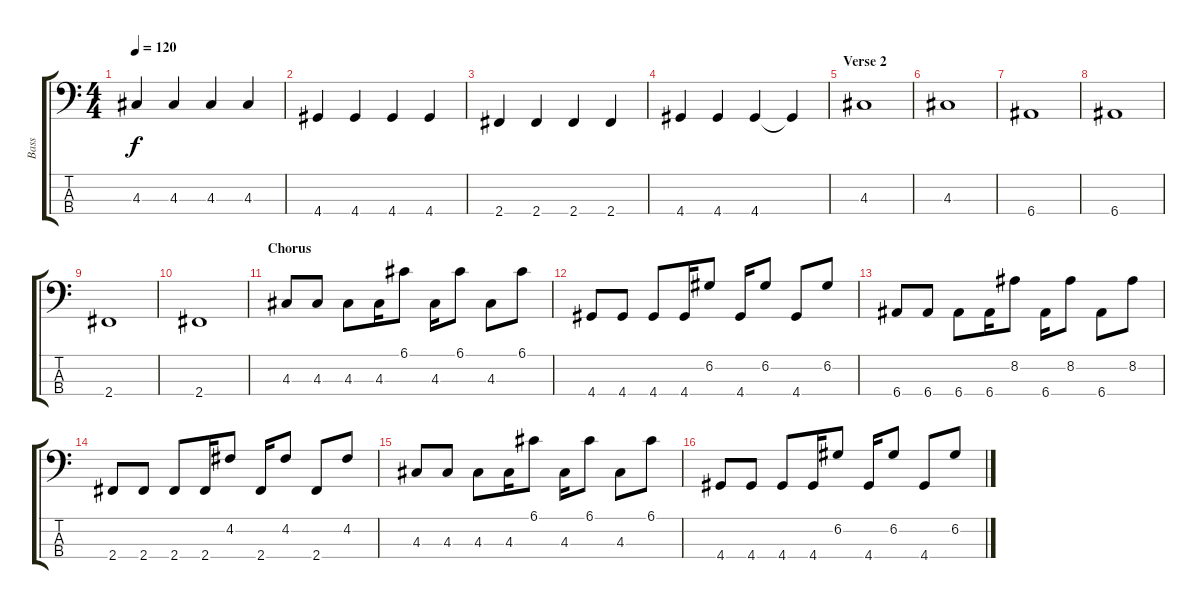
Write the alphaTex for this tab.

\track ("Bass" "Bass") {instrument electricbassfinger}
\staff {score tabs}
\tuning (G2 D2 A1 E1) {hide}
\ts (4 4)
\tempo 120
\clef f4
\ks c
4.3.4{dy f} 4.3.4 4.3.4 4.3.4 |
4.4.4 4.4.4 4.4.4 4.4.4 |
2.4.4 2.4.4 2.4.4 2.4.4 |
4.4.4 4.4.4 4.4.4 4.4{t}.4 |
\section ("" "Verse 2")
4.3.1 |
4.3.1 |
6.4.1 |
6.4.1 |
2.4.1 |
2.4.1 |
\section ("" "Chorus")
4.3.8 4.3.8 4.3.8 4.3.16 6.1.8 4.3.16 6.1.8 4.3.8 6.1.8 |
4.4.8 4.4.8 4.4.8 4.4.16 6.2.8 4.4.16 6.2.8 4.4.8 6.2.8 |
6.4.8 6.4.8 6.4.8 6.4.16 8.2.8 6.4.16 8.2.8 6.4.8 8.2.8 |
2.4.8 2.4.8 2.4.8 2.4.16 4.2.8 2.4.16 4.2.8 2.4.8 4.2.8 |
4.3.8 4.3.8 4.3.8 4.3.16 6.1.8 4.3.16 6.1.8 4.3.8 6.1.8 |
4.4.8 4.4.8 4.4.8 4.4.16 6.2.8 4.4.16 6.2.8 4.4.8 6.2.8
